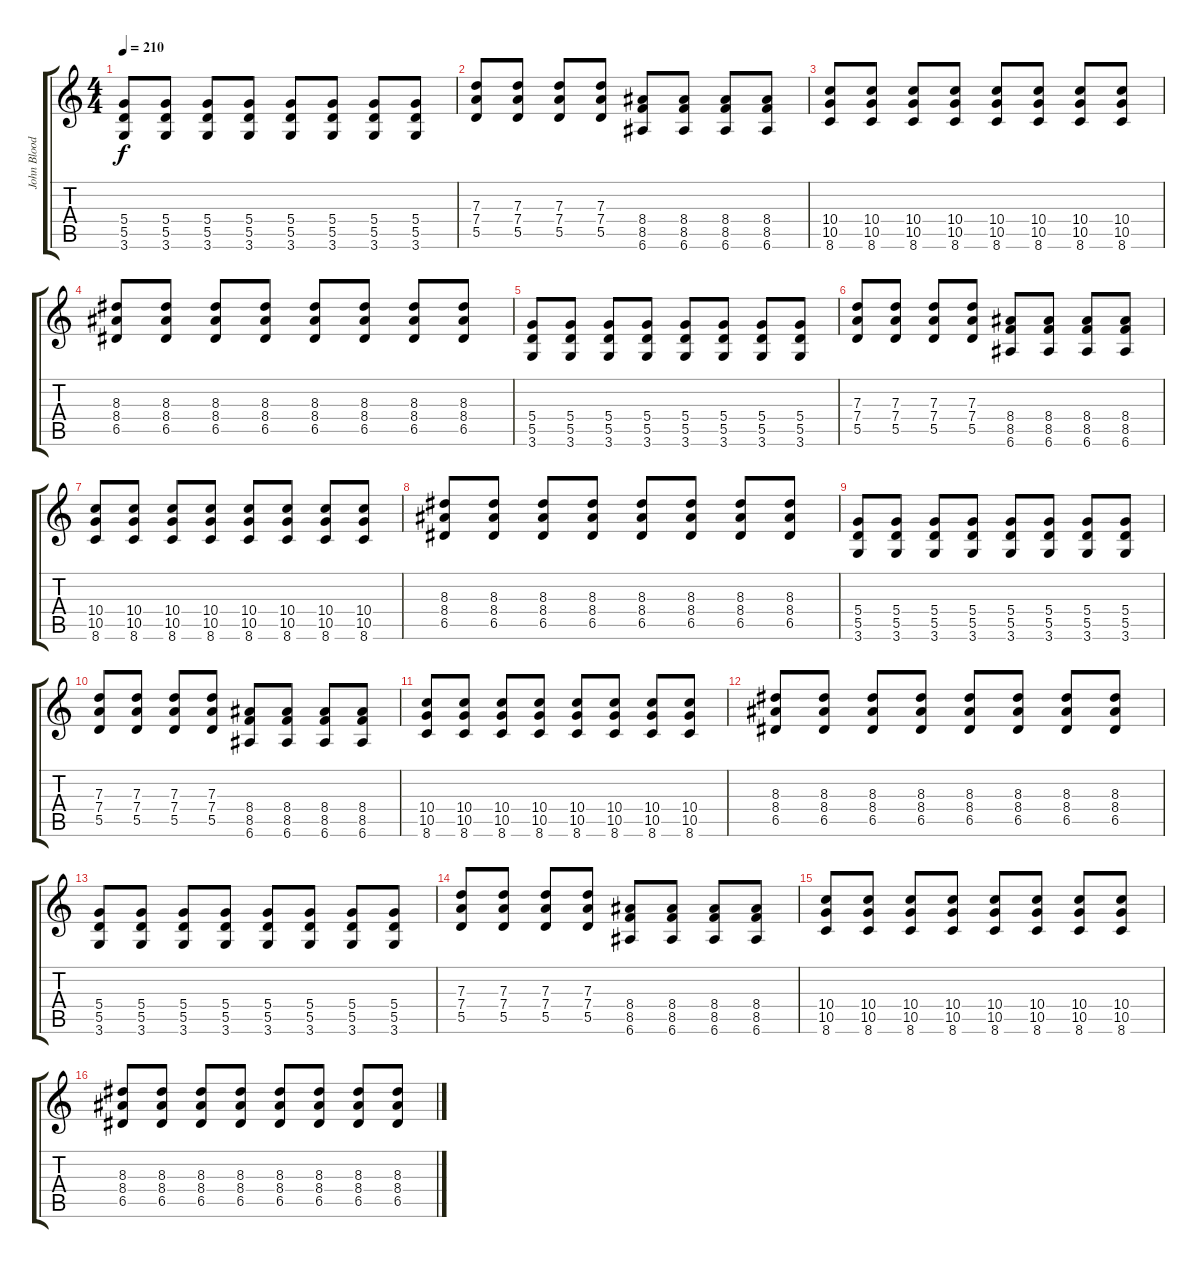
\track ("John Bloodsucker" "John Blood") {instrument overdrivenguitar}
\staff {score tabs}
\tuning (E4 B3 G3 D3 A2 E2) {hide}
\ts (4 4)
\tempo 210
\clef g2
\ks c
(5.4 5.5 3.6).8{dy f} (5.4 5.5 3.6).8 (5.4 5.5 3.6).8 (5.4 5.5 3.6).8 (5.4 5.5 3.6).8 (5.4 5.5 3.6).8 (5.4 5.5 3.6).8 (5.4 5.5 3.6).8 |
(7.3 7.4 5.5).8 (7.3 7.4 5.5).8 (7.3 7.4 5.5).8 (7.3 7.4 5.5).8 (8.4 8.5 6.6).8 (8.4 8.5 6.6).8 (8.4 8.5 6.6).8 (8.4 8.5 6.6).8 |
(10.4 10.5 8.6).8 (10.4 10.5 8.6).8 (10.4 10.5 8.6).8 (10.4 10.5 8.6).8 (10.4 10.5 8.6).8 (10.4 10.5 8.6).8 (10.4 10.5 8.6).8 (10.4 10.5 8.6).8 |
(8.3 8.4 6.5).8 (8.3 8.4 6.5).8 (8.3 8.4 6.5).8 (8.3 8.4 6.5).8 (8.3 8.4 6.5).8 (8.3 8.4 6.5).8 (8.3 8.4 6.5).8 (8.3 8.4 6.5).8 |
(5.4 5.5 3.6).8 (5.4 5.5 3.6).8 (5.4 5.5 3.6).8 (5.4 5.5 3.6).8 (5.4 5.5 3.6).8 (5.4 5.5 3.6).8 (5.4 5.5 3.6).8 (5.4 5.5 3.6).8 |
(7.3 7.4 5.5).8 (7.3 7.4 5.5).8 (7.3 7.4 5.5).8 (7.3 7.4 5.5).8 (8.4 8.5 6.6).8 (8.4 8.5 6.6).8 (8.4 8.5 6.6).8 (8.4 8.5 6.6).8 |
(10.4 10.5 8.6).8 (10.4 10.5 8.6).8 (10.4 10.5 8.6).8 (10.4 10.5 8.6).8 (10.4 10.5 8.6).8 (10.4 10.5 8.6).8 (10.4 10.5 8.6).8 (10.4 10.5 8.6).8 |
(8.3 8.4 6.5).8 (8.3 8.4 6.5).8 (8.3 8.4 6.5).8 (8.3 8.4 6.5).8 (8.3 8.4 6.5).8 (8.3 8.4 6.5).8 (8.3 8.4 6.5).8 (8.3 8.4 6.5).8 |
(5.4 5.5 3.6).8 (5.4 5.5 3.6).8 (5.4 5.5 3.6).8 (5.4 5.5 3.6).8 (5.4 5.5 3.6).8 (5.4 5.5 3.6).8 (5.4 5.5 3.6).8 (5.4 5.5 3.6).8 |
(7.3 7.4 5.5).8 (7.3 7.4 5.5).8 (7.3 7.4 5.5).8 (7.3 7.4 5.5).8 (8.4 8.5 6.6).8 (8.4 8.5 6.6).8 (8.4 8.5 6.6).8 (8.4 8.5 6.6).8 |
(10.4 10.5 8.6).8 (10.4 10.5 8.6).8 (10.4 10.5 8.6).8 (10.4 10.5 8.6).8 (10.4 10.5 8.6).8 (10.4 10.5 8.6).8 (10.4 10.5 8.6).8 (10.4 10.5 8.6).8 |
(8.3 8.4 6.5).8 (8.3 8.4 6.5).8 (8.3 8.4 6.5).8 (8.3 8.4 6.5).8 (8.3 8.4 6.5).8 (8.3 8.4 6.5).8 (8.3 8.4 6.5).8 (8.3 8.4 6.5).8 |
(5.4 5.5 3.6).8 (5.4 5.5 3.6).8 (5.4 5.5 3.6).8 (5.4 5.5 3.6).8 (5.4 5.5 3.6).8 (5.4 5.5 3.6).8 (5.4 5.5 3.6).8 (5.4 5.5 3.6).8 |
(7.3 7.4 5.5).8 (7.3 7.4 5.5).8 (7.3 7.4 5.5).8 (7.3 7.4 5.5).8 (8.4 8.5 6.6).8 (8.4 8.5 6.6).8 (8.4 8.5 6.6).8 (8.4 8.5 6.6).8 |
(10.4 10.5 8.6).8 (10.4 10.5 8.6).8 (10.4 10.5 8.6).8 (10.4 10.5 8.6).8 (10.4 10.5 8.6).8 (10.4 10.5 8.6).8 (10.4 10.5 8.6).8 (10.4 10.5 8.6).8 |
(8.3 8.4 6.5).8 (8.3 8.4 6.5).8 (8.3 8.4 6.5).8 (8.3 8.4 6.5).8 (8.3 8.4 6.5).8 (8.3 8.4 6.5).8 (8.3 8.4 6.5).8 (8.3 8.4 6.5).8
